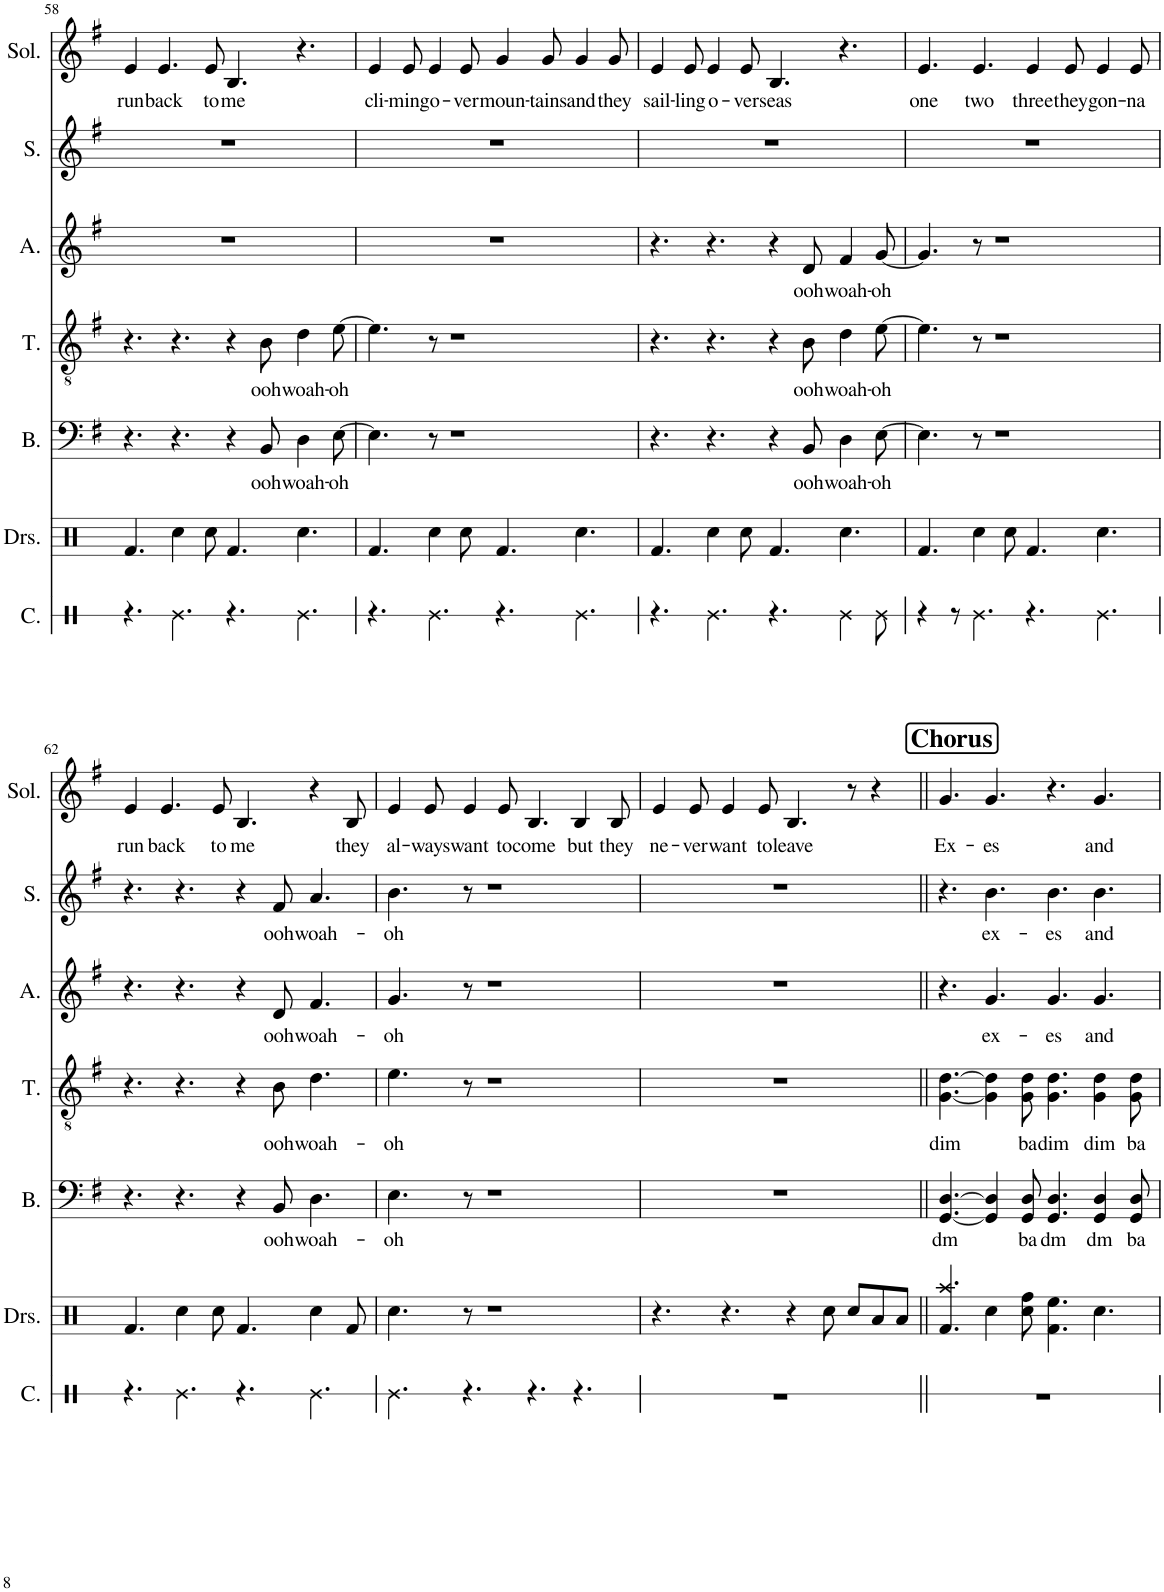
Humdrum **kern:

**kern	**text	**kern	**text	**kern	**text	**kern	**text	**kern	**text
*part5	*part5	*part4	*part4	*part3	*part3	*part2	*part2	*part1	*part1
*staff5	*staff5	*staff4	*staff4	*staff3	*staff3	*staff2	*staff2	*staff1	*staff1
*I"Bass	*	*I"Tenor	*	*I"Alto	*	*I"Soprano	*	*I"Solo	*
*I'B.	*	*I'T.	*	*I'A.	*	*I'S.	*	*I'Sol.	*
!!LO:PB:g=z
*clefF4	*	*clefGv2	*	*clefG2	*	*clefG2	*	*clefG2	*
*k[f#]	*	*k[f#]	*	*k[f#]	*	*k[f#]	*	*k[f#]	*
*M12/8	*	*M12/8	*	*M12/8	*	*M12/8	*	*M12/8	*
=58	=58	=58	=58	=58	=58	=58	=58	=58	=58
!	!	!	!	!	!	!	!	!	!LO:LY:b
4.r	.	4.r	.	1.r	.	1.r	.	4e/	run
!	!	!	!	!	!	!	!	!	!LO:LY:b
.	.	.	.	.	.	.	.	4.e/	back
4.r	.	4.r	.	.	.	.	.	.	.
!	!	!	!	!	!	!	!	!	!LO:LY:b
.	.	.	.	.	.	.	.	8e/	to
!	!	!	!	!	!	!	!	!	!LO:LY:b
4r	.	4r	.	.	.	.	.	4.B/	me
!	!LO:LY:b	!	!LO:LY:b	!	!	!	!	!	!
8BB/	ooh	8B\	ooh	.	.	.	.	.	.
!	!LO:LY:b	!	!LO:LY:b	!	!	!	!	!	!
4D\	woah-	4d\	woah-	.	.	.	.	4.r	.
!	!LO:LY:b	!	!LO:LY:b	!	!	!	!	!	!
[8E\	-oh	[8e\	-oh	.	.	.	.	.	.
=59	=59	=59	=59	=59	=59	=59	=59	=59	=59
!	!	!	!	!	!	!	!	!	!LO:LY:b
4.E\]	.	4.e\]	.	1.r	.	1.r	.	4e/	cli-
!	!	!	!	!	!	!	!	!	!LO:LY:b
.	.	.	.	.	.	.	.	8e/	-ming
!	!	!	!	!	!	!	!	!	!LO:LY:b
8r	.	8r	.	.	.	.	.	4e/	o-
1r	.	1r	.	.	.	.	.	.	.
!	!	!	!	!	!	!	!	!	!LO:LY:b
.	.	.	.	.	.	.	.	8e/	-ver
!	!	!	!	!	!	!	!	!	!LO:LY:b
.	.	.	.	.	.	.	.	4g/	moun-
!	!	!	!	!	!	!	!	!	!LO:LY:b
.	.	.	.	.	.	.	.	8g/	-tains
!	!	!	!	!	!	!	!	!	!LO:LY:b
.	.	.	.	.	.	.	.	4g/	and
!	!	!	!	!	!	!	!	!	!LO:LY:b
.	.	.	.	.	.	.	.	8g/	they
=60	=60	=60	=60	=60	=60	=60	=60	=60	=60
!	!	!	!	!	!	!	!	!	!LO:LY:b
4.r	.	4.r	.	4.r	.	1.r	.	4e/	sail-
!	!	!	!	!	!	!	!	!	!LO:LY:b
.	.	.	.	.	.	.	.	8e/	-ling
!	!	!	!	!	!	!	!	!	!LO:LY:b
4.r	.	4.r	.	4.r	.	.	.	4e/	o-
!	!	!	!	!	!	!	!	!	!LO:LY:b
.	.	.	.	.	.	.	.	8e/	-ver
!	!	!	!	!	!	!	!	!	!LO:LY:b
4r	.	4r	.	4r	.	.	.	4.B/	seas
!	!LO:LY:b	!	!LO:LY:b	!	!LO:LY:b	!	!	!	!
8BB/	ooh	8B\	ooh	8d/	ooh	.	.	.	.
!	!LO:LY:b	!	!LO:LY:b	!	!LO:LY:b	!	!	!	!
4D\	woah-	4d\	woah-	4f#/	woah-	.	.	4.r	.
!	!LO:LY:b	!	!LO:LY:b	!	!LO:LY:b	!	!	!	!
[8E\	-oh	[8e\	-oh	[8g/	-oh	.	.	.	.
=61	=61	=61	=61	=61	=61	=61	=61	=61	=61
!	!	!	!	!	!	!	!	!	!LO:LY:b
4.E\]	.	4.e\]	.	4.g/]	.	1.r	.	4.e/	one
!	!	!	!	!	!	!	!	!	!LO:LY:b
8r	.	8r	.	8r	.	.	.	4.e/	two
1r	.	1r	.	1r	.	.	.	.	.
!	!	!	!	!	!	!	!	!	!LO:LY:b
.	.	.	.	.	.	.	.	4e/	three
!	!	!	!	!	!	!	!	!	!LO:LY:b
.	.	.	.	.	.	.	.	8e/	they
!	!	!	!	!	!	!	!	!	!LO:LY:b
.	.	.	.	.	.	.	.	4e/	gon-
!	!	!	!	!	!	!	!	!	!LO:LY:b
.	.	.	.	.	.	.	.	8e/	-na
!!LO:LB:g=z
=62	=62	=62	=62	=62	=62	=62	=62	=62	=62
!	!	!	!	!	!	!	!	!	!LO:LY:b
4.r	.	4.r	.	4.r	.	4.r	.	4e/	run
!	!	!	!	!	!	!	!	!	!LO:LY:b
.	.	.	.	.	.	.	.	4.e/	back
4.r	.	4.r	.	4.r	.	4.r	.	.	.
!	!	!	!	!	!	!	!	!	!LO:LY:b
.	.	.	.	.	.	.	.	8e/	to
!	!	!	!	!	!	!	!	!	!LO:LY:b
4r	.	4r	.	4r	.	4r	.	4.B/	me
!	!LO:LY:b	!	!LO:LY:b	!	!LO:LY:b	!	!LO:LY:b	!	!
8BB/	ooh	8B\	ooh	8d/	ooh	8f#/	ooh	.	.
!	!LO:LY:b	!	!LO:LY:b	!	!LO:LY:b	!	!LO:LY:b	!	!
4.D\	woah-	4.d\	woah-	4.f#/	woah-	4.a/	woah-	4r	.
!	!	!	!	!	!	!	!	!	!LO:LY:b
.	.	.	.	.	.	.	.	8B/	they
=63	=63	=63	=63	=63	=63	=63	=63	=63	=63
!	!LO:LY:b	!	!LO:LY:b	!	!LO:LY:b	!	!LO:LY:b	!	!LO:LY:b
4.E\	-oh	4.e\	-oh	4.g/	oh	4.b\	-oh	4e/	al-
!	!	!	!	!	!	!	!	!	!LO:LY:b
.	.	.	.	.	.	.	.	8e/	-ways
!	!	!	!	!	!	!	!	!	!LO:LY:b
8r	.	8r	.	8r	.	8r	.	4e/	want
1r	.	1r	.	1r	.	1r	.	.	.
!	!	!	!	!	!	!	!	!	!LO:LY:b
.	.	.	.	.	.	.	.	8e/	to
!	!	!	!	!	!	!	!	!	!LO:LY:b
.	.	.	.	.	.	.	.	4.B/	come
!	!	!	!	!	!	!	!	!	!LO:LY:b
.	.	.	.	.	.	.	.	4B/	but
!	!	!	!	!	!	!	!	!	!LO:LY:b
.	.	.	.	.	.	.	.	8B/	they
=64	=64	=64	=64	=64	=64	=64	=64	=64	=64
!	!	!	!	!	!	!	!	!	!LO:LY:b
1.r	.	1.r	.	1.r	.	1.r	.	4e/	ne-
!	!	!	!	!	!	!	!	!	!LO:LY:b
.	.	.	.	.	.	.	.	8e/	-ver
!	!	!	!	!	!	!	!	!	!LO:LY:b
.	.	.	.	.	.	.	.	4e/	want
!	!	!	!	!	!	!	!	!	!LO:LY:b
.	.	.	.	.	.	.	.	8e/	to
!	!	!	!	!	!	!	!	!	!LO:LY:b
.	.	.	.	.	.	.	.	4.B/	leave
.	.	.	.	.	.	.	.	8r	.
.	.	.	.	.	.	.	.	4r	.
!!LO:REH:place=s1:a:B:cj:fs=14:t=Chorus
=65||	=65||	=65||	=65||	=65||	=65||	=65||	=65||	=65||	=65||
!	!LO:LY:b	!	!LO:LY:b	!	!	!	!	!	!LO:LY:b
[4.GG/ [4.D/	dm	[4.G\ [4.d\	dim	4.r	.	4.r	.	4.g/	Ex-
!	!	!	!	!	!LO:LY:b	!	!LO:LY:b	!	!LO:LY:b
4GG/] 4D/]	.	4G\] 4d\]	.	4.g/	ex-	4.b\	ex-	4.g/	-es
!	!LO:LY:b	!	!LO:LY:b	!	!	!	!	!	!
8GG/ 8D/	ba	8G\ 8d\	ba	.	.	.	.	.	.
!	!LO:LY:b	!	!LO:LY:b	!	!LO:LY:b	!	!LO:LY:b	!	!
4.GG/ 4.D/	dm	4.G\ 4.d\	dim	4.g/	-es	4.b\	-es	4.r	.
!	!LO:LY:b	!	!LO:LY:b	!	!LO:LY:b	!	!LO:LY:b	!	!LO:LY:b
4GG/ 4D/	dm	4G\ 4d\	dim	4.g/	and	4.b\	and	4.g/	and
!	!LO:LY:b	!	!LO:LY:b	!	!	!	!	!	!
8GG/ 8D/	ba	8G\ 8d\	ba	.	.	.	.	.	.
=	=	=	=	=	=	=	=	=	=
*-	*-	*-	*-	*-	*-	*-	*-	*-	*-
